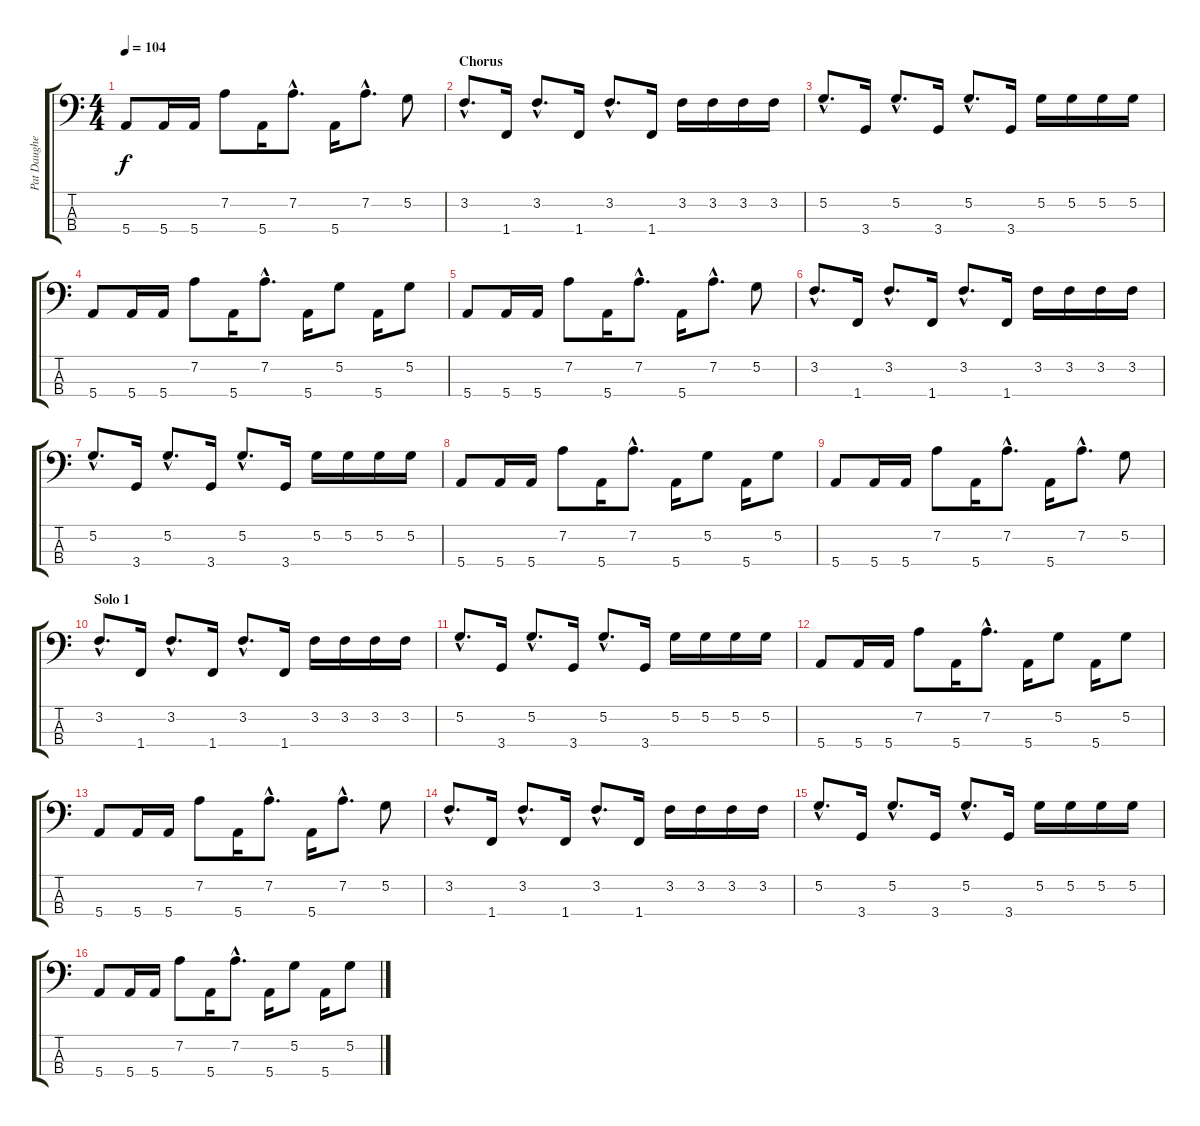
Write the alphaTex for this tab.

\track ("Pat Daugherty" "Pat Daughe") {instrument acousticguitarsteel}
\staff {score tabs}
\tuning (G2 D2 A1 E1) {hide}
\ts (4 4)
\tempo 104
\clef f4
\ks c
5.4.8{dy f} 5.4.16 5.4.16 7.2.8 5.4.16 7.2{hac}.8{d} 5.4.16 7.2{hac}.8{d} 5.2.8 |
\section ("" "Chorus")
3.2{hac}.8{d} 1.4.16 3.2{hac}.8{d} 1.4.16 3.2{hac}.8{d} 1.4.16 3.2.16 3.2.16 3.2.16 3.2.16 |
5.2{hac}.8{d} 3.4.16 5.2{hac}.8{d} 3.4.16 5.2{hac}.8{d} 3.4.16 5.2.16 5.2.16 5.2.16 5.2.16 |
5.4.8 5.4.16 5.4.16 7.2.8 5.4.16 7.2{hac}.8{d} 5.4.16 5.2.8 5.4.16 5.2.8 |
5.4.8 5.4.16 5.4.16 7.2.8 5.4.16 7.2{hac}.8{d} 5.4.16 7.2{hac}.8{d} 5.2.8 |
3.2{hac}.8{d} 1.4.16 3.2{hac}.8{d} 1.4.16 3.2{hac}.8{d} 1.4.16 3.2.16 3.2.16 3.2.16 3.2.16 |
5.2{hac}.8{d} 3.4.16 5.2{hac}.8{d} 3.4.16 5.2{hac}.8{d} 3.4.16 5.2.16 5.2.16 5.2.16 5.2.16 |
5.4.8 5.4.16 5.4.16 7.2.8 5.4.16 7.2{hac}.8{d} 5.4.16 5.2.8 5.4.16 5.2.8 |
5.4.8 5.4.16 5.4.16 7.2.8 5.4.16 7.2{hac}.8{d} 5.4.16 7.2{hac}.8{d} 5.2.8 |
\section ("" "Solo 1")
3.2{hac}.8{d} 1.4.16 3.2{hac}.8{d} 1.4.16 3.2{hac}.8{d} 1.4.16 3.2.16 3.2.16 3.2.16 3.2.16 |
5.2{hac}.8{d} 3.4.16 5.2{hac}.8{d} 3.4.16 5.2{hac}.8{d} 3.4.16 5.2.16 5.2.16 5.2.16 5.2.16 |
5.4.8 5.4.16 5.4.16 7.2.8 5.4.16 7.2{hac}.8{d} 5.4.16 5.2.8 5.4.16 5.2.8 |
5.4.8 5.4.16 5.4.16 7.2.8 5.4.16 7.2{hac}.8{d} 5.4.16 7.2{hac}.8{d} 5.2.8 |
3.2{hac}.8{d} 1.4.16 3.2{hac}.8{d} 1.4.16 3.2{hac}.8{d} 1.4.16 3.2.16 3.2.16 3.2.16 3.2.16 |
5.2{hac}.8{d} 3.4.16 5.2{hac}.8{d} 3.4.16 5.2{hac}.8{d} 3.4.16 5.2.16 5.2.16 5.2.16 5.2.16 |
5.4.8 5.4.16 5.4.16 7.2.8 5.4.16 7.2{hac}.8{d} 5.4.16 5.2.8 5.4.16 5.2.8
